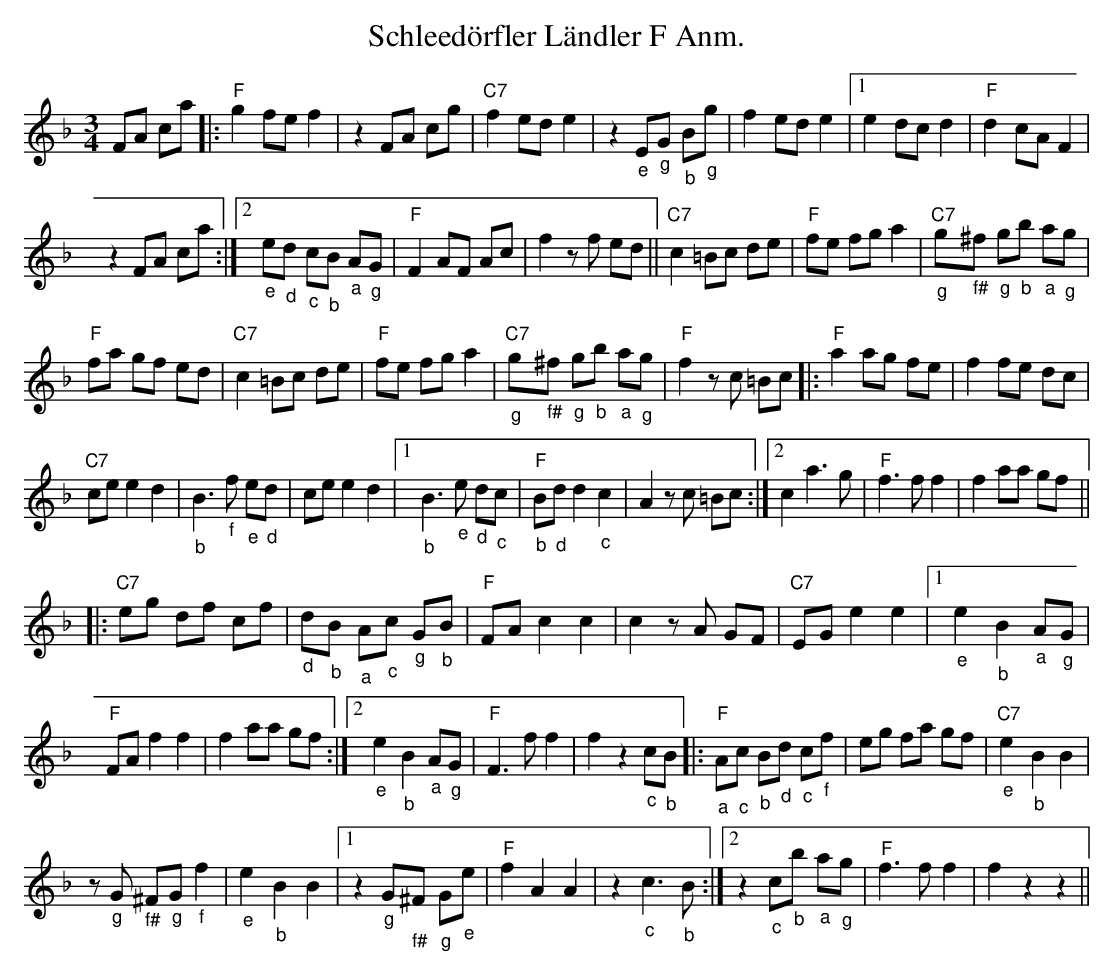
X:1
T: Schleedörfler Ländler F Anm.
M:3/4
L:1/8
K:F
FA ca |: "F"g2 fe f2 | z2 FA cg | "C7"f2 ed e2 | z2 "_e"E"_g"G "_b"B"_g"g | f2 ed e2 |1 e2 dc d2 | "F"d2 cA F2 |
z2 FA ca :|2 "_e"e"_d"d "_c"c"_b"B "_a"A"_g"G | "F"F2 AF Ac | f2 zf ed || "C7"c2 =Bc de | "F"fe fg a2 | "C7""_g"g"_f#"^f "_g"g"_b"b "_a"a"_g"g |
"F"fa gf ed | "C7"c2 =Bc de | "F"fe fg a2 | "C7""_g"g"_f#"^f "_g"g"_b"b "_a"a"_g"g | "F"f2 zc =Bc |: "F"a2 ag fe | f2 fe dc |
"C7"ce e2 d2 | "_b"B3"_f"f "_e"e"_d"d | ce e2d2 |1 "_b"B3"_e"e "_d"d"_c"c | "F""_b"B"_d"d d2"_c"c2 | A2 zc =Bc :|2 c2 a3g | "F"f3f f2 | f2 aa gf ||
|: "C7"eg df cf | "_d"d"_b"B "_a"A"_c"c "_g"G"_b"B | "F"FA c2c2 | c2 zA GF | "C7"EG e2e2 |1 "_e"e2 "_b"B2 "_a"A"_g"G |
"F"FA f2f2 | f2 aa gf :|2 "_e"e2"_b"B2 "_a"A"_g"G | "F"F3f f2 | f2 z2 "_c"c"_b"B |: "F""_a"A"_c"c "_b"B"_d"d "_c"c"_f"f | eg fa gf | "C7""_e"e2"_b"B2B2 |
z"_g"G "_f#"^F"_g"G "_f"f2 | "_e"e2"_b"B2B2 |1 z2 "_g"G"_f#"^F "_g"G"_e"e | "F"f2A2A2 | z2 "_c"c3"_b"B :|2 z2 "_c"c"_b"b "_a"a"_g"g | "F"f3f f2 | f2 z2z2 ||
